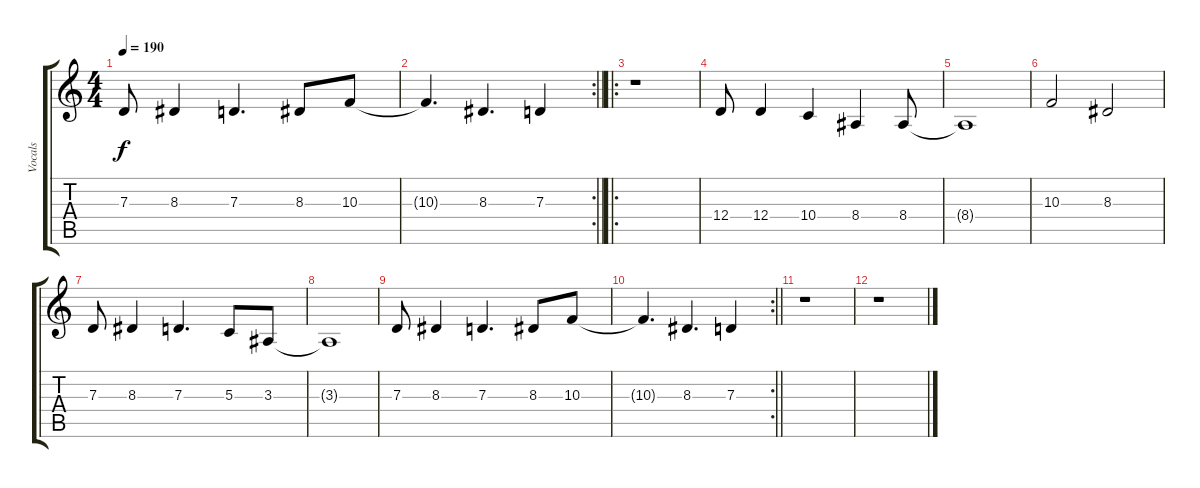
\track ("Vocals" "Vocals") {instrument trumpet}
\staff {score tabs}
\tuning (E4 B3 G3 D3 A2 D2) {hide}
\ts (4 4)
\tempo 190
\clef g2
\ks c
7.3.8{dy f} 8.3.4 7.3.4{d} 8.3.8 10.3.8 |
\rc 2
\barLineRight lightlight
10.3{t}.4{d} 8.3.4{d} 7.3.4 |
\ro
r.1 |
12.4.8 12.4.4 10.4.4 8.4.4 8.4.8 |
8.4{t}.1 |
10.3.2 8.3.2 |
7.3.8 8.3.4 7.3.4{d} 5.3.8 3.3.8 |
3.3{t}.1 |
7.3.8 8.3.4 7.3.4{d} 8.3.8 10.3.8 |
\rc 2
\barLineRight lightlight
10.3{t}.4{d} 8.3.4{d} 7.3.4 |
r.1 |
r.1
